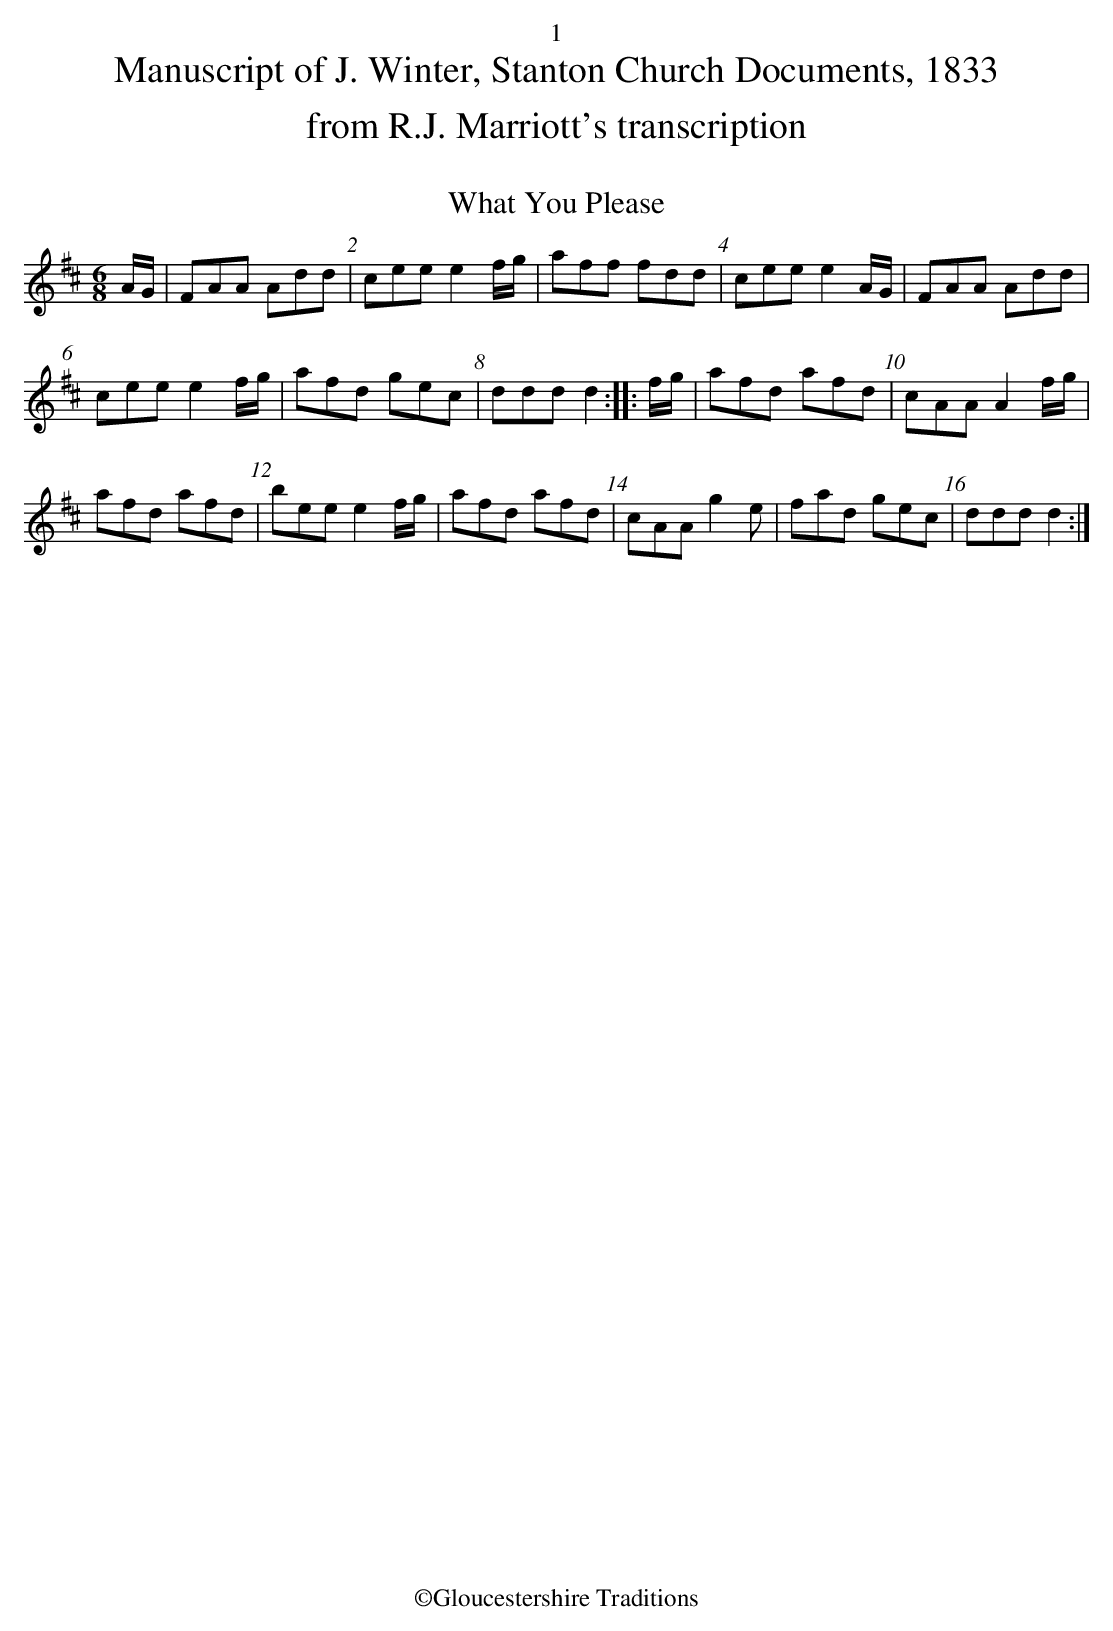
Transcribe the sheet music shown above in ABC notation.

X:1
T:What You Please
M:6/8
L:1/8
K:D
A/G/|FAA Add|cee e2f/g/|aff fdd|cee e2A/G/|FAA Add|
cee e2 f/g/|afd gec|ddd d2::f/g/|afd afd|cAA A2f/g/|
afd afd|bee e2 f/g/|afd afd|cAA g2e|fad gec|ddd d2:|]
